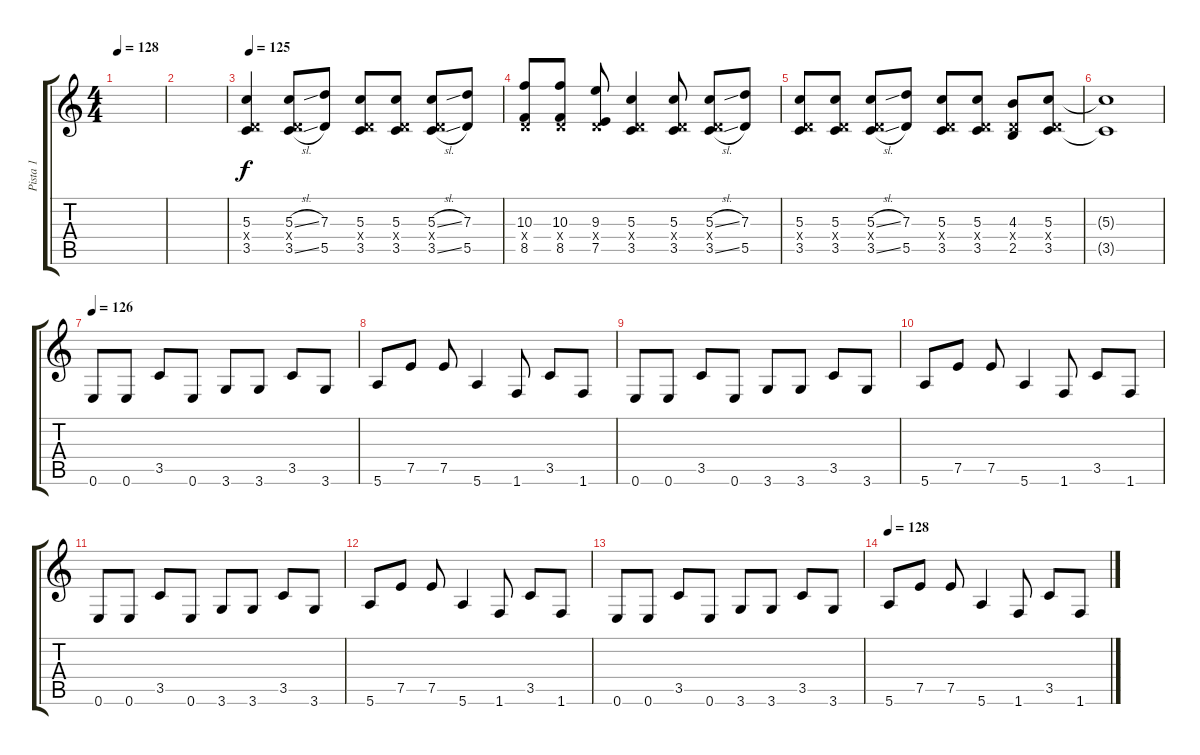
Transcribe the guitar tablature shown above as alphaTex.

\track ("Pista 1" "Pista 1") {instrument electricguitarclean}
\staff {score tabs}
\tuning (E4 B3 G3 D3 A2 E2) {hide}
\ts (4 4)
\tempo 128
\clef g2
\ks c
|
|
\tempo 125
(5.3 0.4{x} 3.5).4 (5.3{sl} 0.4{x} 3.5{sl}).8 (7.3 5.5).8 (5.3 0.4{x} 3.5).8 (5.3 0.4{x} 3.5).8 (5.3{sl} 0.4{x} 3.5{sl}).8 (7.3 5.5).8 |
(10.3 0.4{x} 8.5).8 (10.3 0.4{x} 8.5).8 (9.3 0.4{x} 7.5).8 (5.3 0.4{x} 3.5).4 (5.3 0.4{x} 3.5).8 (5.3{sl} 0.4{x} 3.5{sl}).8 (7.3 5.5).8 |
(5.3 0.4{x} 3.5).8 (5.3 0.4{x} 3.5).8 (5.3{sl} 0.4{x} 3.5{sl}).8 (7.3 5.5).8 (5.3 0.4{x} 3.5).8 (5.3 0.4{x} 3.5).8 (4.3 0.4{x} 2.5).8 (5.3 0.4{x} 3.5).8 |
(5.3{t} 3.5{t}).1 |
\tempo 126
0.6.8 0.6.8 3.5.8 0.6.8 3.6.8 3.6.8 3.5.8 3.6.8 |
5.6.8 7.5.8 7.5.8 5.6.4 1.6.8 3.5.8 1.6.8 |
0.6.8 0.6.8 3.5.8 0.6.8 3.6.8 3.6.8 3.5.8 3.6.8 |
5.6.8 7.5.8 7.5.8 5.6.4 1.6.8 3.5.8 1.6.8 |
0.6.8 0.6.8 3.5.8 0.6.8 3.6.8 3.6.8 3.5.8 3.6.8 |
5.6.8 7.5.8 7.5.8 5.6.4 1.6.8 3.5.8 1.6.8 |
0.6.8 0.6.8 3.5.8 0.6.8 3.6.8 3.6.8 3.5.8 3.6.8 |
\tempo 128
5.6.8 7.5.8 7.5.8 5.6.4 1.6.8 3.5.8 1.6.8
